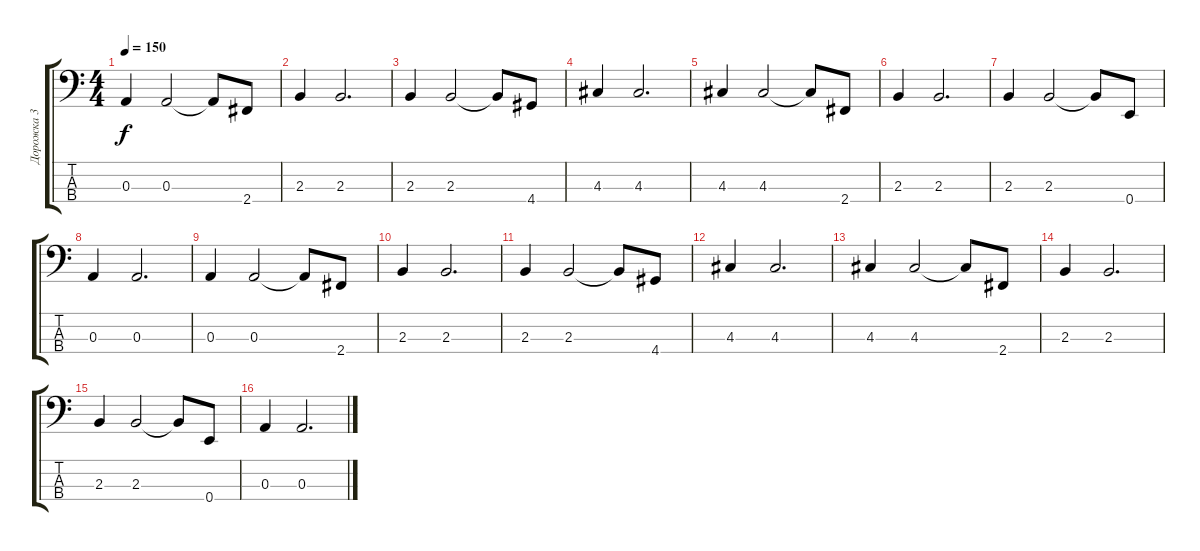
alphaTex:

\track ("Дорожка 3" "Дорожка 3") {instrument electricbassfinger}
\staff {score tabs}
\tuning (G2 D2 A1 E1) {hide}
\ts (4 4)
\tempo 150
\clef f4
\ks c
0.3.4{dy f} 0.3.2 0.3{t}.8 2.4.8 |
2.3.4 2.3.2{d} |
2.3.4 2.3.2 2.3{t}.8 4.4.8 |
4.3.4 4.3.2{d} |
4.3.4 4.3.2 4.3{t}.8 2.4.8 |
2.3.4 2.3.2{d} |
2.3.4 2.3.2 2.3{t}.8 0.4.8 |
0.3.4 0.3.2{d} |
0.3.4 0.3.2 0.3{t}.8 2.4.8 |
2.3.4 2.3.2{d} |
2.3.4 2.3.2 2.3{t}.8 4.4.8 |
4.3.4 4.3.2{d} |
4.3.4 4.3.2 4.3{t}.8 2.4.8 |
2.3.4 2.3.2{d} |
2.3.4 2.3.2 2.3{t}.8 0.4.8 |
0.3.4 0.3.2{d}
